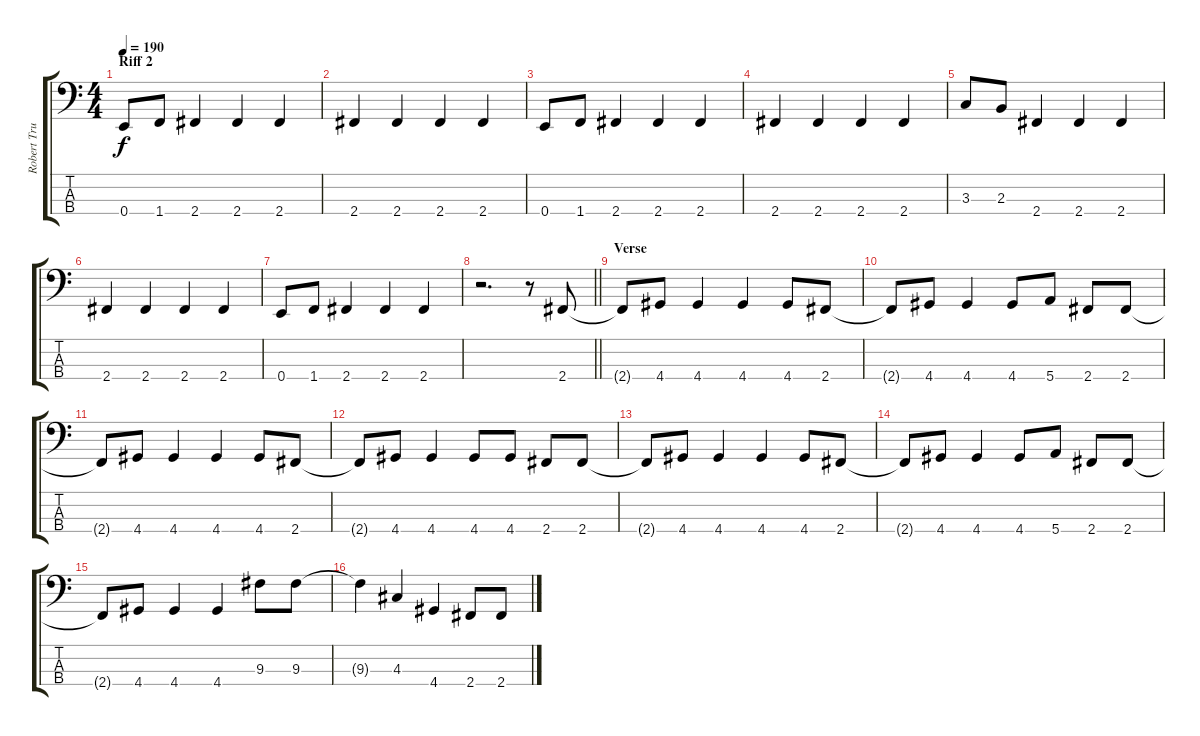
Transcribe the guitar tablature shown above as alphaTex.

\track ("Robert Trujilo" "Robert Tru") {instrument electricbassfinger}
\staff {score tabs}
\tuning (G2 D2 A1 E1) {hide}
\ts (4 4)
\section ("" "Riff 2")
\tempo 190
\clef f4
\ks c
0.4.8{dy f} 1.4.8 2.4.4 2.4.4 2.4.4 |
2.4.4 2.4.4 2.4.4 2.4.4 |
0.4.8 1.4.8 2.4.4 2.4.4 2.4.4 |
2.4.4 2.4.4 2.4.4 2.4.4 |
3.3.8 2.3.8 2.4.4 2.4.4 2.4.4 |
2.4.4 2.4.4 2.4.4 2.4.4 |
0.4.8 1.4.8 2.4.4 2.4.4 2.4.4 |
\barLineRight lightlight
r.2{d} r.8 2.4.8 |
\section ("" "Verse")
2.4{t}.8 4.4.8 4.4.4 4.4.4 4.4.8 2.4.8 |
2.4{t}.8 4.4.8 4.4.4 4.4.8 5.4.8 2.4.8 2.4.8 |
2.4{t}.8 4.4.8 4.4.4 4.4.4 4.4.8 2.4.8 |
2.4{t}.8 4.4.8 4.4.4 4.4.8 4.4.8 2.4.8 2.4.8 |
2.4{t}.8 4.4.8 4.4.4 4.4.4 4.4.8 2.4.8 |
2.4{t}.8 4.4.8 4.4.4 4.4.8 5.4.8 2.4.8 2.4.8 |
2.4{t}.8 4.4.8 4.4.4 4.4.4 9.3.8 9.3.8 |
9.3{t}.4 4.3.4 4.4.4 2.4.8 2.4.8
